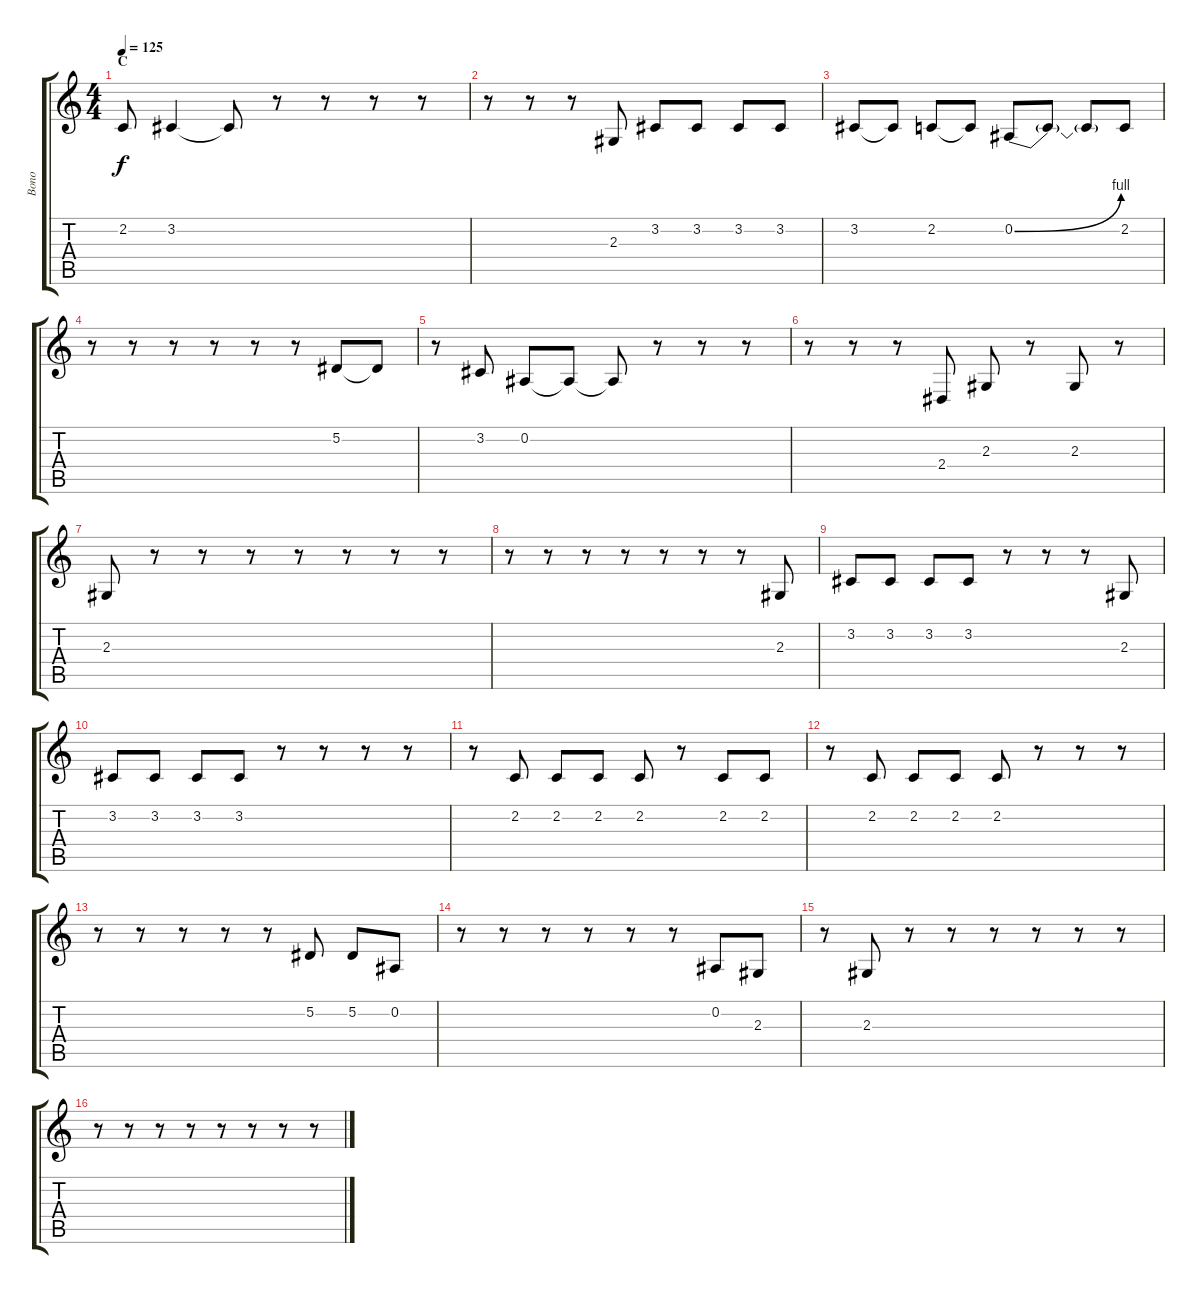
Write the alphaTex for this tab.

\track ("Bono" "Bono") {instrument electricpiano2}
\staff {score tabs}
\tuning (Eb4 Bb3 Gb3 Db3 Ab2 Eb2) {hide}
\ts (4 4)
\section ("" "C")
\tempo 125
\clef g2
\ks c
2.2.8{dy f} 3.2.4 3.2{t}.8 r.8 r.8 r.8 r.8 |
r.8 r.8 r.8 2.3.8 3.2.8 3.2.8 3.2.8 3.2.8 |
3.2.8 3.2{t}.8 2.2.8 2.2{t}.8 0.2{be (bend 0 0 60 4)}.8 0.2{t}.8 0.2{t}.8 2.2.8 |
r.8 r.8 r.8 r.8 r.8 r.8 5.2.8 5.2{t}.8 |
r.8 3.2.8 0.2.8 0.2{t}.8 0.2{t}.8 r.8 r.8 r.8 |
r.8 r.8 r.8 2.4.8 2.3.8 r.8 2.3.8 r.8 |
2.3.8 r.8 r.8 r.8 r.8 r.8 r.8 r.8 |
r.8 r.8 r.8 r.8 r.8 r.8 r.8 2.3.8 |
3.2.8 3.2.8 3.2.8 3.2.8 r.8 r.8 r.8 2.3.8 |
3.2.8 3.2.8 3.2.8 3.2.8 r.8 r.8 r.8 r.8 |
r.8 2.2.8 2.2.8 2.2.8 2.2.8 r.8 2.2.8 2.2.8 |
r.8 2.2.8 2.2.8 2.2.8 2.2.8 r.8 r.8 r.8 |
r.8 r.8 r.8 r.8 r.8 5.2.8 5.2.8 0.2.8 |
r.8 r.8 r.8 r.8 r.8 r.8 0.2.8 2.3.8 |
r.8 2.3.8 r.8 r.8 r.8 r.8 r.8 r.8 |
r.8 r.8 r.8 r.8 r.8 r.8 r.8 r.8
